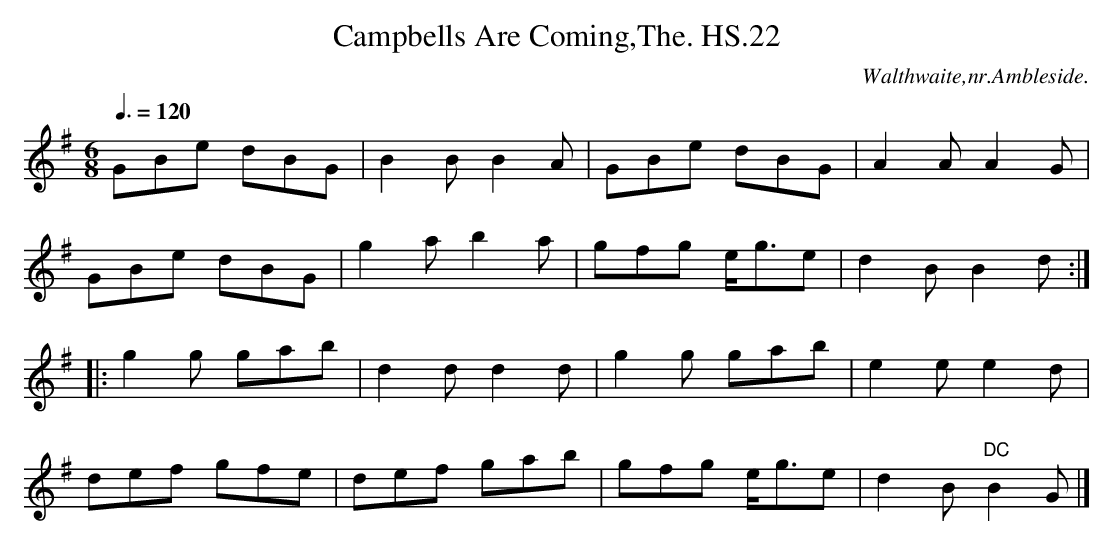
X:1
T:Campbells Are Coming,The. HS.22
L:1/8
M:6/8
O:Walthwaite,nr.Ambleside.
Q:3/8=120
K:G
GBe dBG|B2BB2A|GBe dBG|A2AA2G|!
GBe dBG|g2ab2a|gfg e<ge|d2BB2d:|!
|:g2g gab|d2dd2d|g2g gab|e2ee2d|!
def gfe|def gab|gfg e<ge|d2B"DC"B2G|]
